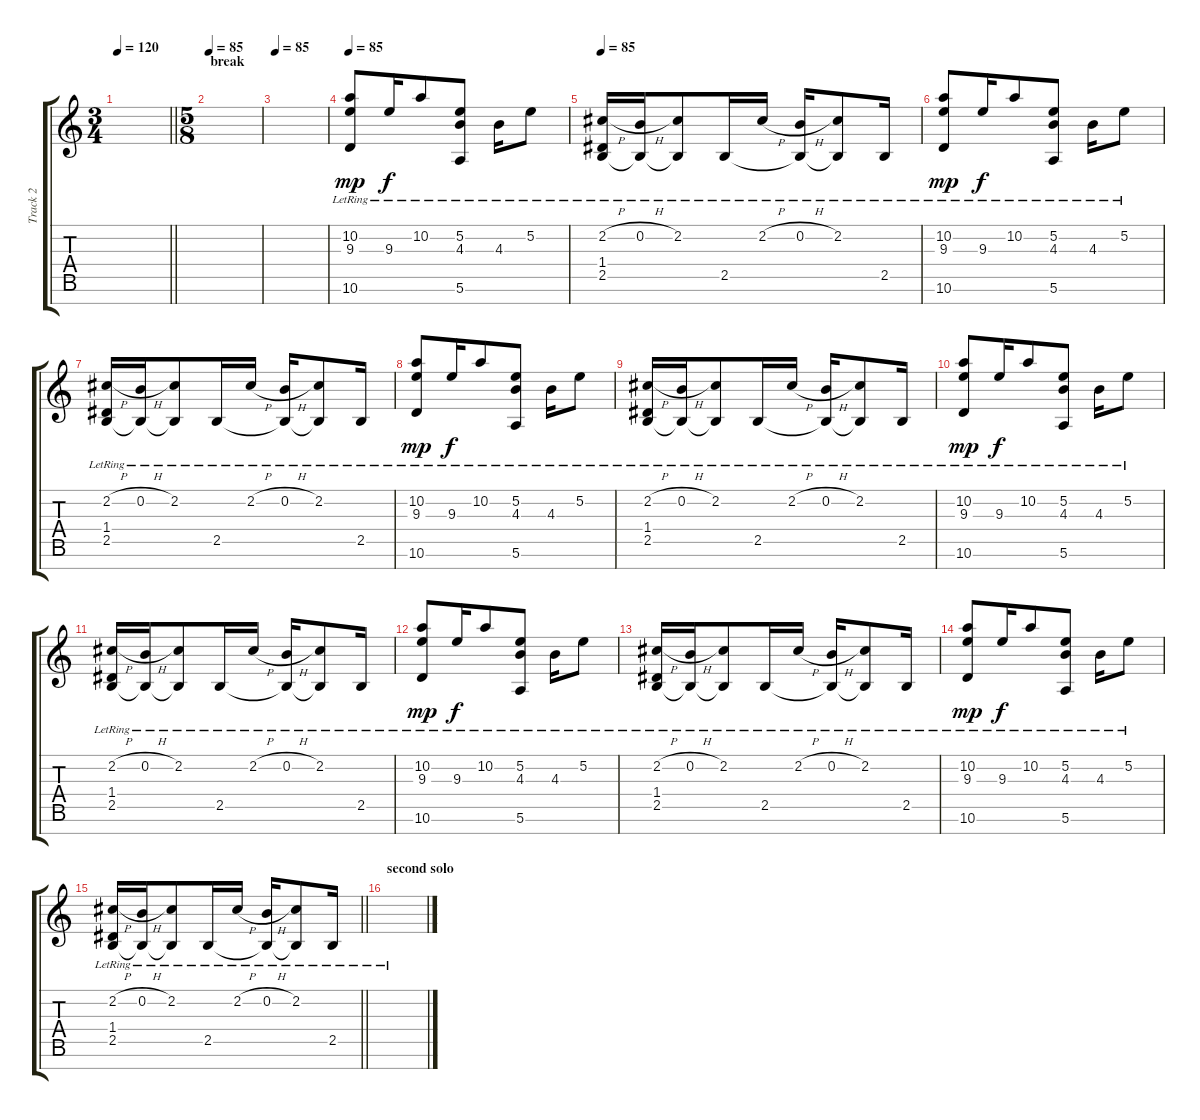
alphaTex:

\track ("Track 2" "Track 2") {instrument acousticguitarsteel}
\staff {score tabs}
\tuning (E4 B3 G3 D3 A2 E2 B1) {hide}
\ts (3 4)
\tempo 120
\clef g2
\barLineRight lightlight
\ks c
|
\ts (5 8)
\section ("" "break")
\tempo 85
|
\tempo 85
|
\tempo 85
(10.2{lr} 9.3{lr} 10.6{lr}).8{dy mp} 9.3{lr}.16{dy f} 10.2{lr}.8 (5.2{lr} 4.3{lr} 5.6{lr}).8 4.3{lr}.16 5.2{lr}.8 |
\tempo 85
(2.2{h lr} 1.4{lr} 2.5{lr}).16 (0.2{h lr} 2.5{t}).16 (2.2{lr} 2.5{t}).8 2.5{lr}.16 2.2{h lr}.16 (0.2{h lr} 2.5{t}).16 (2.2{lr} 2.5{t}).8 2.5{lr}.16 |
(10.2{lr} 9.3{lr} 10.6{lr}).8{dy mp} 9.3{lr}.16{dy f} 10.2{lr}.8 (5.2{lr} 4.3{lr} 5.6{lr}).8 4.3{lr}.16 5.2{lr}.8 |
(2.2{h lr} 1.4{lr} 2.5{lr}).16 (0.2{h lr} 2.5{t}).16 (2.2{lr} 2.5{t}).8 2.5{lr}.16 2.2{h lr}.16 (0.2{h lr} 2.5{t}).16 (2.2{lr} 2.5{t}).8 2.5{lr}.16 |
(10.2{lr} 9.3{lr} 10.6{lr}).8{dy mp} 9.3{lr}.16{dy f} 10.2{lr}.8 (5.2{lr} 4.3{lr} 5.6{lr}).8 4.3{lr}.16 5.2{lr}.8 |
(2.2{h lr} 1.4{lr} 2.5{lr}).16 (0.2{h lr} 2.5{t}).16 (2.2{lr} 2.5{t}).8 2.5{lr}.16 2.2{h lr}.16 (0.2{h lr} 2.5{t}).16 (2.2{lr} 2.5{t}).8 2.5{lr}.16 |
(10.2{lr} 9.3{lr} 10.6{lr}).8{dy mp} 9.3{lr}.16{dy f} 10.2{lr}.8 (5.2{lr} 4.3{lr} 5.6{lr}).8 4.3{lr}.16 5.2{lr}.8 |
(2.2{h lr} 1.4{lr} 2.5{lr}).16 (0.2{h lr} 2.5{t}).16 (2.2{lr} 2.5{t}).8 2.5{lr}.16 2.2{h lr}.16 (0.2{h lr} 2.5{t}).16 (2.2{lr} 2.5{t}).8 2.5{lr}.16 |
(10.2{lr} 9.3{lr} 10.6{lr}).8{dy mp} 9.3{lr}.16{dy f} 10.2{lr}.8 (5.2{lr} 4.3{lr} 5.6{lr}).8 4.3{lr}.16 5.2{lr}.8 |
(2.2{h lr} 1.4{lr} 2.5{lr}).16 (0.2{h lr} 2.5{t}).16 (2.2{lr} 2.5{t}).8 2.5{lr}.16 2.2{h lr}.16 (0.2{h lr} 2.5{t}).16 (2.2{lr} 2.5{t}).8 2.5{lr}.16 |
(10.2{lr} 9.3{lr} 10.6{lr}).8{dy mp} 9.3{lr}.16{dy f} 10.2{lr}.8 (5.2{lr} 4.3{lr} 5.6{lr}).8 4.3{lr}.16 5.2{lr}.8 |
\barLineRight lightlight
(2.2{h lr} 1.4{lr} 2.5{lr}).16 (0.2{h lr} 2.5{t}).16 (2.2{lr} 2.5{t}).8 2.5{lr}.16 2.2{h lr}.16 (0.2{h lr} 2.5{t}).16 (2.2{lr} 2.5{t}).8 2.5{lr}.16 |
\section ("" "second solo")
